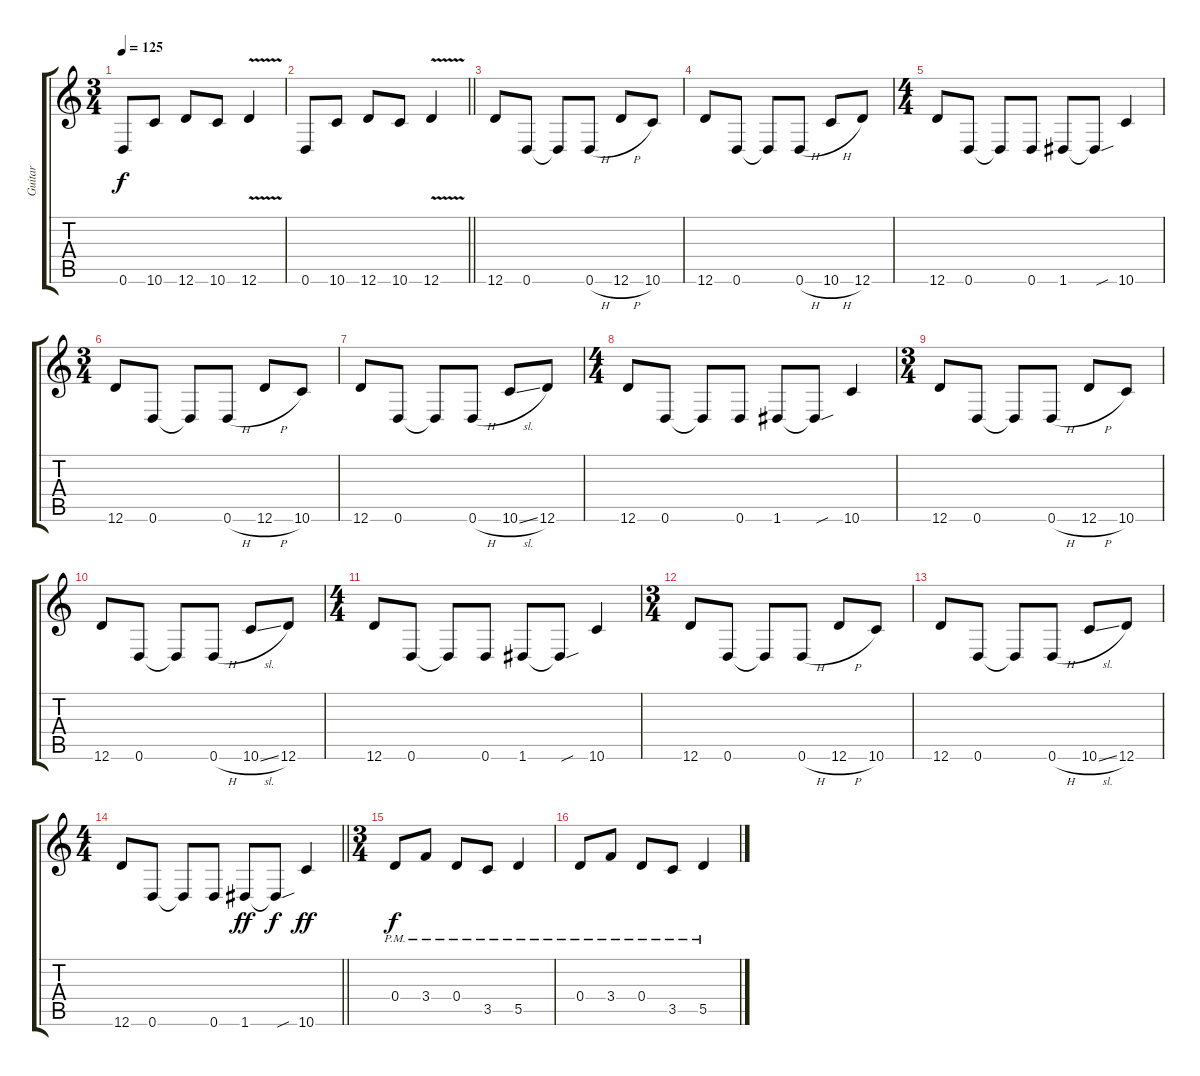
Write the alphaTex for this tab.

\track ("Guitar" "Guitar") {instrument overdrivenguitar}
\staff {score tabs}
\tuning (E4 B3 G3 D3 A2 D2) {hide}
\ts (3 4)
\tempo 125
\clef g2
\ks c
0.6.8{dy f} 10.6.8 12.6.8 10.6.8 12.6{v}.4 |
\barLineRight lightlight
0.6.8 10.6.8 12.6.8 10.6.8 12.6{v}.4 |
\section ("" "")
12.6.8{instrument overdrivenguitar} 0.6.8 0.6{t}.8 0.6{h}.8 12.6{h}.8 10.6.8 |
12.6.8 0.6.8 0.6{t}.8 0.6{h}.8 10.6{h}.8 12.6.8 |
\ts (4 4)
12.6.8 0.6.8 0.6{t}.8 0.6.8 1.6.8 1.6{sou t}.8 10.6.4 |
\ts (3 4)
12.6.8 0.6.8 0.6{t}.8 0.6{h}.8 12.6{h}.8 10.6.8 |
12.6.8 0.6.8 0.6{t}.8 0.6{h}.8 10.6{sl}.8 12.6.8 |
\ts (4 4)
12.6.8 0.6.8 0.6{t}.8 0.6.8 1.6.8 1.6{sou t}.8 10.6.4 |
\ts (3 4)
12.6.8 0.6.8 0.6{t}.8 0.6{h}.8 12.6{h}.8 10.6.8 |
12.6.8 0.6.8 0.6{t}.8 0.6{h}.8 10.6{sl}.8 12.6.8 |
\ts (4 4)
12.6.8 0.6.8 0.6{t}.8 0.6.8 1.6.8 1.6{sou t}.8 10.6.4 |
\ts (3 4)
12.6.8 0.6.8 0.6{t}.8 0.6{h}.8 12.6{h}.8 10.6.8 |
12.6.8 0.6.8 0.6{t}.8 0.6{h}.8 10.6{sl}.8 12.6.8 |
\ts (4 4)
\barLineRight lightlight
12.6.8 0.6.8 0.6{t}.8 0.6.8 1.6.8{dy ff} 1.6{sou t}.8{dy f} 10.6.4{dy ff} |
\ts (3 4)
\section ("" "")
0.4{pm}.8{dy f instrument overdrivenguitar} 3.4{pm}.8 0.4{pm}.8 3.5{pm}.8 5.5{pm}.4 |
0.4{pm}.8 3.4{pm}.8 0.4{pm}.8 3.5{pm}.8 5.5{pm}.4
